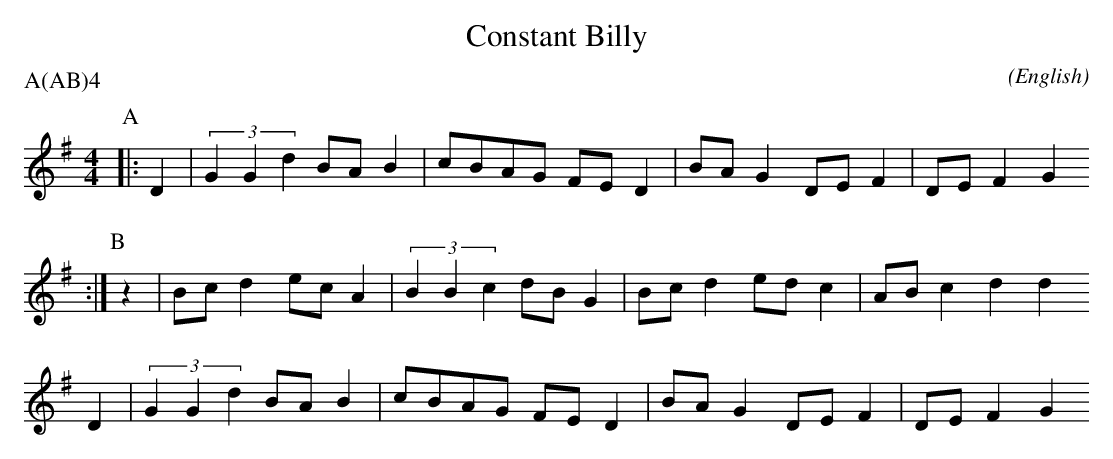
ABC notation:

X:1
T:Constant Billy
M:4/4
C:
O:English
P:A(AB)4
K:G
L:1/8
P:A
|: D2 | (3G2G2d2   BA B2 | cBAG       FE D2 | BA G2 DE F2 | DE F2 G2
     :|\
P:B
   z2 | Bc  d2     ec A2 | (3B2B2c2   dB G2 | Bc d2 ed c2 | AB c2 (3d2d2
D2   |\
        (3G2G2d2   BA B2 | cBAG       FE D2 | BA G2 DE F2 | DE F2 G2
     ||
